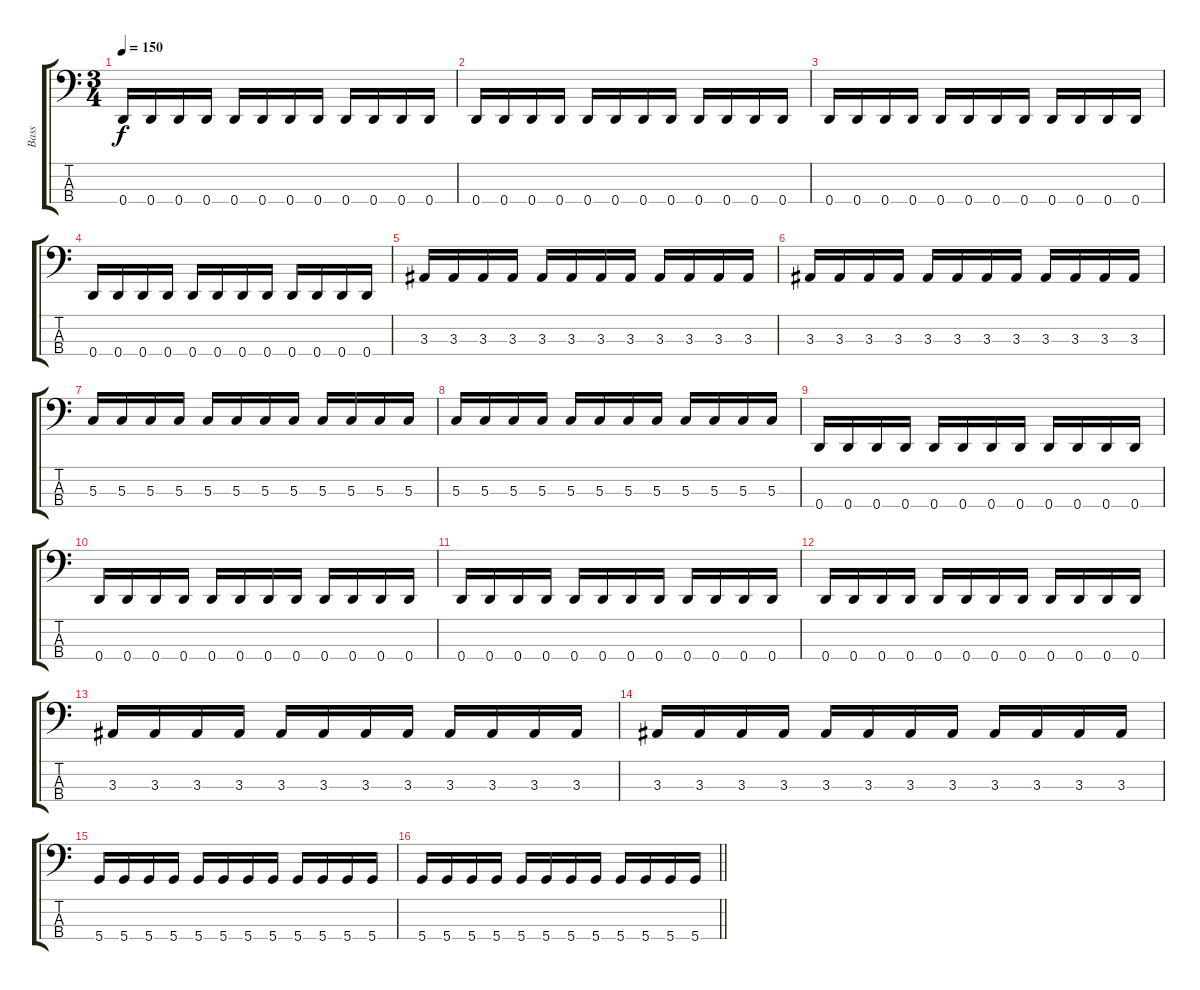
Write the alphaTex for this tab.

\track ("Bass" "Bass") {instrument electricbassfinger}
\staff {score tabs}
\tuning (F2 C2 G1 D1) {hide}
\ts (3 4)
\tempo 150
\clef f4
\ks c
0.4.16{dy f} 0.4.16 0.4.16 0.4.16 0.4.16 0.4.16 0.4.16 0.4.16 0.4.16 0.4.16 0.4.16 0.4.16 |
0.4.16 0.4.16 0.4.16 0.4.16 0.4.16 0.4.16 0.4.16 0.4.16 0.4.16 0.4.16 0.4.16 0.4.16 |
0.4.16 0.4.16 0.4.16 0.4.16 0.4.16 0.4.16 0.4.16 0.4.16 0.4.16 0.4.16 0.4.16 0.4.16 |
0.4.16 0.4.16 0.4.16 0.4.16 0.4.16 0.4.16 0.4.16 0.4.16 0.4.16 0.4.16 0.4.16 0.4.16 |
3.3.16 3.3.16 3.3.16 3.3.16 3.3.16 3.3.16 3.3.16 3.3.16 3.3.16 3.3.16 3.3.16 3.3.16 |
3.3.16 3.3.16 3.3.16 3.3.16 3.3.16 3.3.16 3.3.16 3.3.16 3.3.16 3.3.16 3.3.16 3.3.16 |
5.3.16 5.3.16 5.3.16 5.3.16 5.3.16 5.3.16 5.3.16 5.3.16 5.3.16 5.3.16 5.3.16 5.3.16 |
5.3.16 5.3.16 5.3.16 5.3.16 5.3.16 5.3.16 5.3.16 5.3.16 5.3.16 5.3.16 5.3.16 5.3.16 |
0.4.16 0.4.16 0.4.16 0.4.16 0.4.16 0.4.16 0.4.16 0.4.16 0.4.16 0.4.16 0.4.16 0.4.16 |
0.4.16 0.4.16 0.4.16 0.4.16 0.4.16 0.4.16 0.4.16 0.4.16 0.4.16 0.4.16 0.4.16 0.4.16 |
0.4.16 0.4.16 0.4.16 0.4.16 0.4.16 0.4.16 0.4.16 0.4.16 0.4.16 0.4.16 0.4.16 0.4.16 |
0.4.16 0.4.16 0.4.16 0.4.16 0.4.16 0.4.16 0.4.16 0.4.16 0.4.16 0.4.16 0.4.16 0.4.16 |
3.3.16 3.3.16 3.3.16 3.3.16 3.3.16 3.3.16 3.3.16 3.3.16 3.3.16 3.3.16 3.3.16 3.3.16 |
3.3.16 3.3.16 3.3.16 3.3.16 3.3.16 3.3.16 3.3.16 3.3.16 3.3.16 3.3.16 3.3.16 3.3.16 |
5.4.16 5.4.16 5.4.16 5.4.16 5.4.16 5.4.16 5.4.16 5.4.16 5.4.16 5.4.16 5.4.16 5.4.16 |
\barLineRight lightlight
5.4.16 5.4.16 5.4.16 5.4.16 5.4.16 5.4.16 5.4.16 5.4.16 5.4.16 5.4.16 5.4.16 5.4.16
